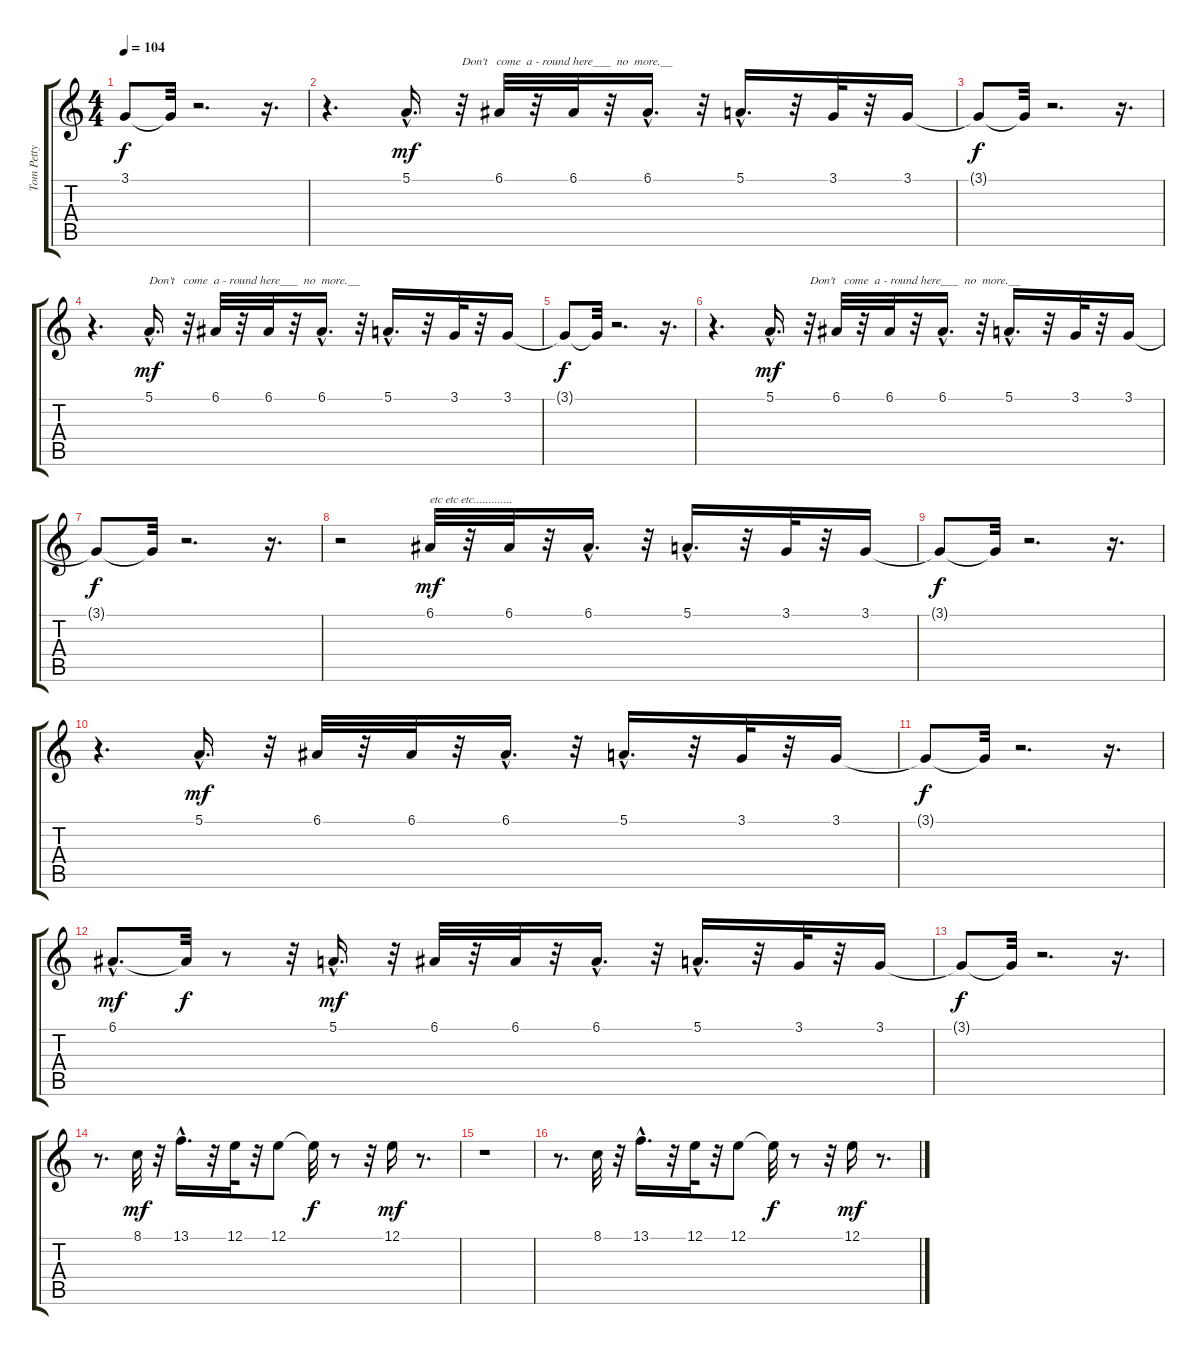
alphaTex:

\track ("Tom Petty Voice" "Tom Petty ") {instrument fx5brightness}
\staff {score tabs}
\tuning (E4 B3 G3 D3 A2 E2) {hide}
\ts (4 4)
\tempo 104
\clef g2
\ks c
3.1{t}.8{dy f} 3.1{t}.32 r.2{d} r.16{d} |
r.4{d} 5.1{hac}.16{d dy mf} r.32{txt "Don't   come  a - round here___  no  more.__"} 6.1.32 r.32 6.1.32 r.32 6.1{hac}.16{d} r.32 5.1{hac}.16{d} r.32 3.1.32 r.32 3.1.16 |
3.1{t}.8{dy f} 3.1{t}.32 r.2{d} r.16{d} |
r.4{d} 5.1{hac}.16{d txt "Don't   come  a - round here___  no  more.__" dy mf} r.32 6.1.32 r.32 6.1.32 r.32 6.1{hac}.16{d} r.32 5.1{hac}.16{d} r.32 3.1.32 r.32 3.1.16 |
3.1{t}.8{dy f} 3.1{t}.32 r.2{d} r.16{d} |
r.4{d} 5.1{hac}.16{d dy mf} r.32{txt "Don't   come  a - round here___  no  more.__"} 6.1.32 r.32 6.1.32 r.32 6.1{hac}.16{d} r.32 5.1{hac}.16{d} r.32 3.1.32 r.32 3.1.16 |
3.1{t}.8{dy f} 3.1{t}.32 r.2{d} r.16{d} |
r.2 6.1.32{txt "etc etc etc............." dy mf} r.32 6.1.32 r.32 6.1{hac}.16{d} r.32 5.1{hac}.16{d} r.32 3.1.32 r.32 3.1.16 |
3.1{t}.8{dy f} 3.1{t}.32 r.2{d} r.16{d} |
r.4{d} 5.1{hac}.16{d dy mf} r.32 6.1.32 r.32 6.1.32 r.32 6.1{hac}.16{d} r.32 5.1{hac}.16{d} r.32 3.1.32 r.32 3.1.16 |
3.1{t}.8{dy f} 3.1{t}.32 r.2{d} r.16{d} |
6.1{hac}.8{d dy mf} 6.1{t}.32{dy f} r.8 r.32 5.1{hac}.16{d dy mf} r.32 6.1.32 r.32 6.1.32 r.32 6.1{hac}.16{d} r.32 5.1{hac}.16{d} r.32 3.1.32 r.32 3.1.16 |
3.1{t}.8{dy f} 3.1{t}.32 r.2{d} r.16{d} |
r.8{d} 8.1.32{dy mf} r.32 13.1{hac}.16{d} r.32 12.1.32 r.32 12.1.8 12.1{t}.32{dy f} r.8 r.32 12.1.16{dy mf} r.8{d} |
r.1 |
r.8{d} 8.1.32 r.32 13.1{hac}.16{d} r.32 12.1.32 r.32 12.1.8 12.1{t}.32{dy f} r.8 r.32 12.1.16{dy mf} r.8{d}
